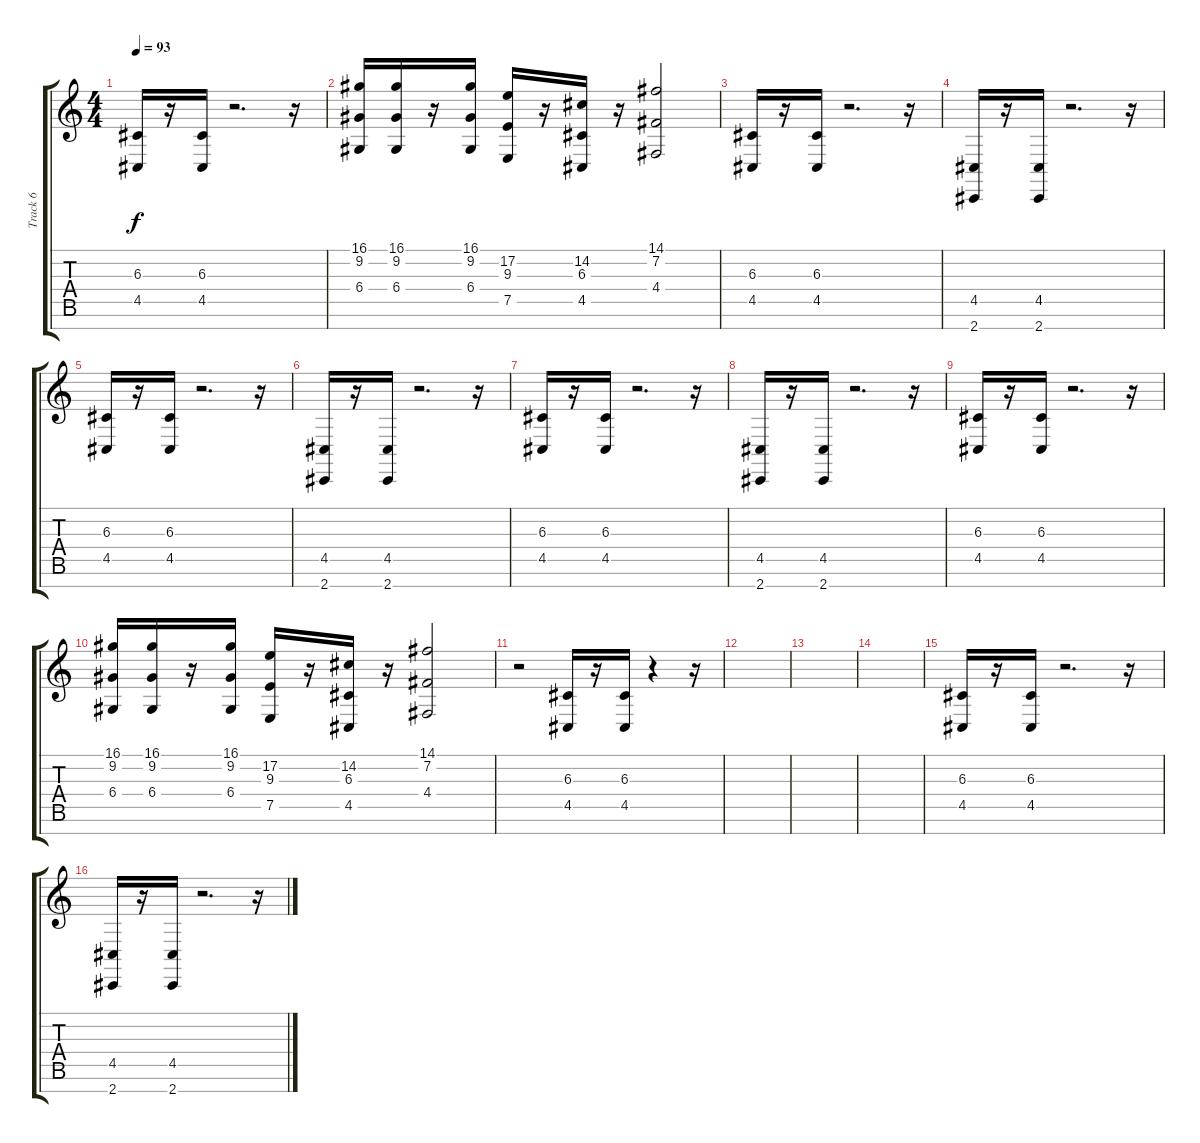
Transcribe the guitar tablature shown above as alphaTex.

\track ("Track 6" "Track 6") {instrument synthbrass2}
\staff {score tabs}
\tuning (E4 B3 G3 D3 A2 E2 B1) {hide}
\ts (4 4)
\tempo 93
\clef g2
\ks c
(6.3 4.5).16{dy f} r.16 (6.3 4.5).16 r.2{d} r.16 |
(16.1 9.2 6.4).16 (16.1 9.2 6.4).16 r.16 (16.1 9.2 6.4).16 (17.2 9.3 7.5).16 r.16 (14.2 6.3 4.5).16 r.16 (14.1 7.2 4.4).2 |
(6.3 4.5).16 r.16 (6.3 4.5).16 r.2{d} r.16 |
(4.5 2.7).16 r.16 (4.5 2.7).16 r.2{d} r.16 |
(6.3 4.5).16 r.16 (6.3 4.5).16 r.2{d} r.16 |
(4.5 2.7).16 r.16 (4.5 2.7).16 r.2{d} r.16 |
(6.3 4.5).16 r.16 (6.3 4.5).16 r.2{d} r.16 |
(4.5 2.7).16 r.16 (4.5 2.7).16 r.2{d} r.16 |
(6.3 4.5).16 r.16 (6.3 4.5).16 r.2{d} r.16 |
(16.1 9.2 6.4).16 (16.1 9.2 6.4).16 r.16 (16.1 9.2 6.4).16 (17.2 9.3 7.5).16 r.16 (14.2 6.3 4.5).16 r.16 (14.1 7.2 4.4).2 |
r.2 (6.3 4.5).16 r.16 (6.3 4.5).16 r.4 r.16 |
|
|
|
(6.3 4.5).16 r.16 (6.3 4.5).16 r.2{d} r.16 |
(4.5 2.7).16 r.16 (4.5 2.7).16 r.2{d} r.16
